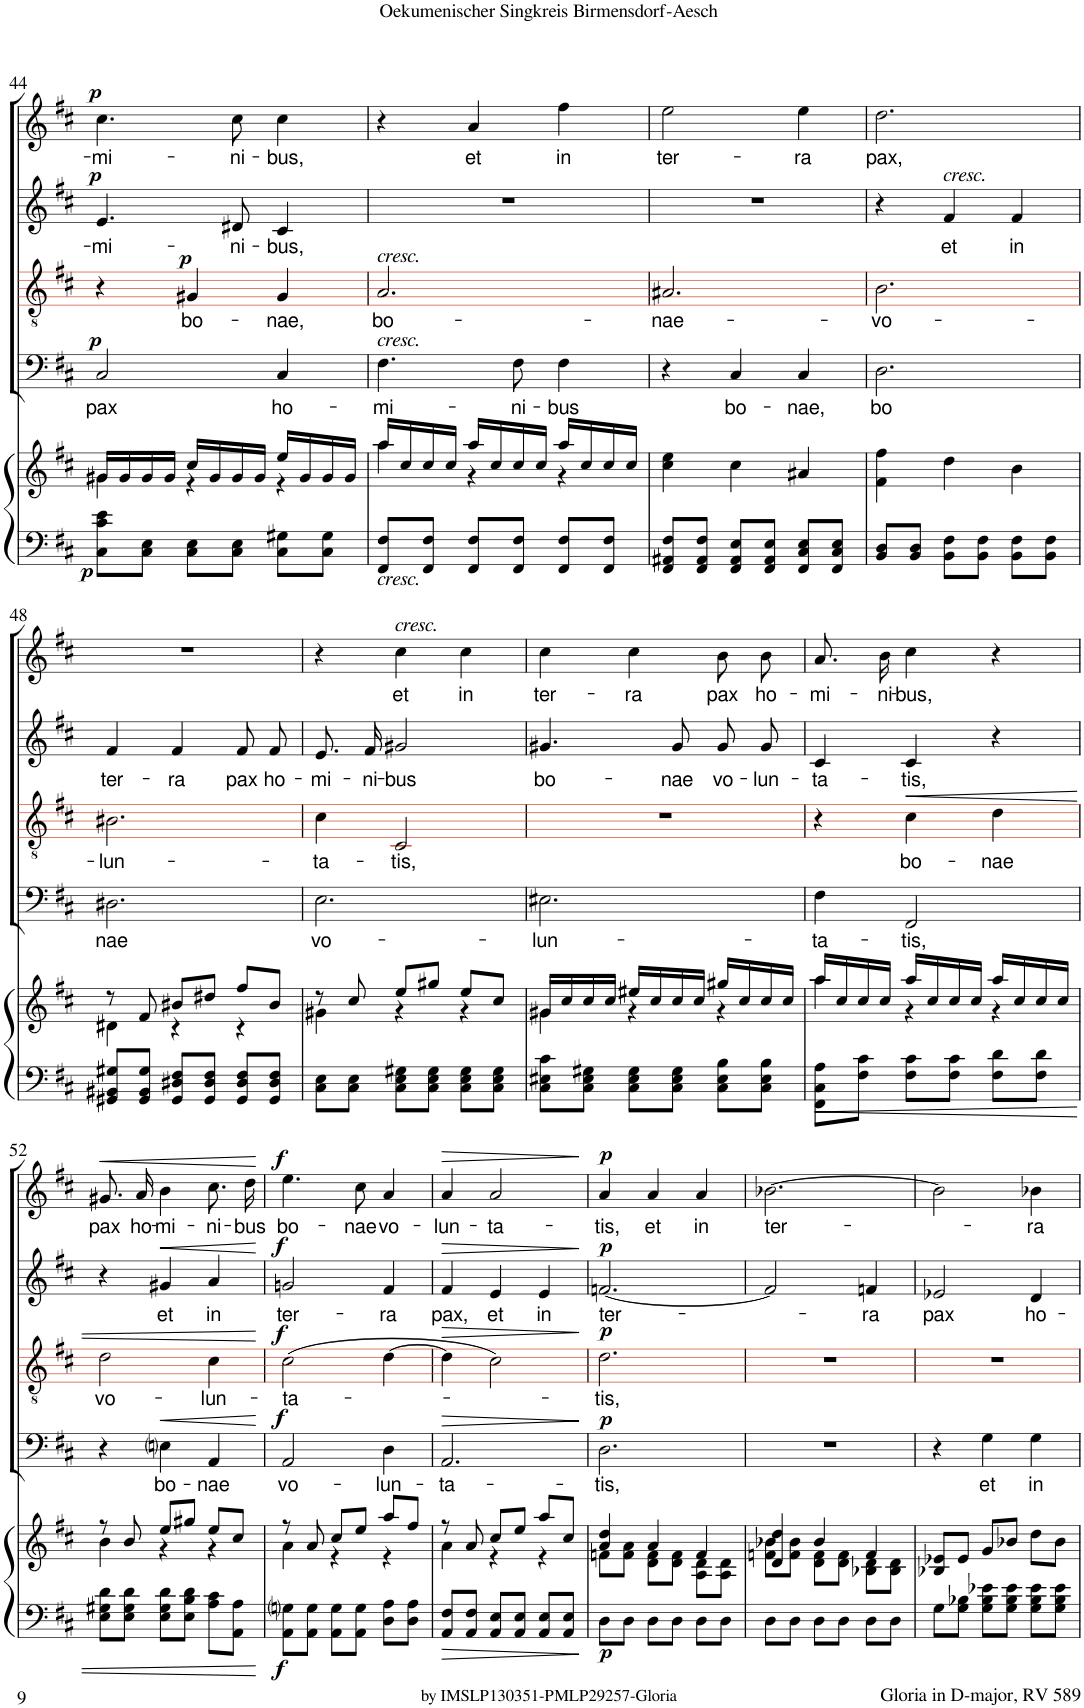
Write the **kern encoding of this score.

**kern	**kern	**dynam	**kern	**text	**dynam	**kern	**text	**dynam	**kern	**text	**dynam	**kern	**text	**dynam
*part5	*part5	*part5	*part4	*part4	*part4	*part3	*part3	*part3	*part2	*part2	*part2	*part1	*part1	*part1
*staff6	*staff5	*staff5/6	*staff4	*staff4	*staff4	*staff3	*staff3	*staff3	*staff2	*staff2	*staff2	*staff1	*staff1	*staff1
*I"Accomp.	*	*	*I"Basso	*	*	*I"Tenore	*	*	*I"Alto	*	*	*I"Soprano	*	*
!!LO:PB:g=z
*clefF4	*clefG2	*	*clefF4	*	*	*clefGv2	*	*	*clefG2	*	*	*clefG2	*	*
*k[f#c#]	*k[f#c#]	*	*k[f#c#]	*	*	*k[f#c#]	*	*	*k[f#c#]	*	*	*k[f#c#]	*	*
*M3/4	*M3/4	*	*M3/4	*	*	*M3/4	*	*	*M3/4	*	*	*M3/4	*	*
=44	=44	=44	=44	=44	=44	=44	=44	=44	=44	=44	=44	=44	=44	=44
*	*^	*	*	*	*	*	*	*	*	*	*	*	*	*
!	!	!	!LO:DY:b=2	!	!LO:LY:b	!LO:DY:a	!	!	!	!	!LO:LY:b	!LO:DY:a	!	!LO:LY:b	!LO:DY:a
8C#\ 8c#\ 8e\L	16g#X/LL	4g#\	p	2C#/	pax	p	4r	.	.	4.e/	-mi-	p	4.cc#\	-mi-	p
.	16g#/	.	.	.	.	.	.	.	.	.	.	.	.	.	.
8C#\ 8E\J	16g#/	.	.	.	.	.	.	.	.	.	.	.	.	.	.
.	16g#/JJ	.	.	.	.	.	.	.	.	.	.	.	.	.	.
!	!	!	!	!	!	!	!	!LO:LY:b	!LO:DY:a	!	!	!	!	!	!
8C#\ 8E\L	16cc#/LL	4r	.	.	.	.	4G#X/	bo-	p	.	.	.	.	.	.
.	16g#/	.	.	.	.	.	.	.	.	.	.	.	.	.	.
!	!	!	!	!	!	!	!	!	!	!	!LO:LY:b	!	!	!LO:LY:b	!
8C#\ 8E\J	16g#/	.	.	.	.	.	.	.	.	8d#X/	-ni-	.	8cc#\	-ni-	.
.	16g#/JJ	.	.	.	.	.	.	.	.	.	.	.	.	.	.
!	!	!	!	!	!LO:LY:b	!	!	!LO:LY:b	!	!	!LO:LY:b	!	!	!LO:LY:b	!
8C#\ 8G#X\L	16ee/LL	4r	.	4C#/	ho-	.	4G#/	-nae,	.	4c#/	-bus,	.	4cc#\	-bus,	.
.	16g#/	.	.	.	.	.	.	.	.	.	.	.	.	.	.
8C#\ 8G#\J	16g#/	.	.	.	.	.	.	.	.	.	.	.	.	.	.
.	16g#/JJ	.	.	.	.	.	.	.	.	.	.	.	.	.	.
=45	=45	=45	=45	=45	=45	=45	=45	=45	=45	=45	=45	=45	=45	=45	=45
!	!	!	!	!	!	!	!LO:TX:a:i:t=cresc.	!	!	!	!	!	!	!	!
!	!	!	!	!LO:TX:a:i:t=cresc.	!	!	!	!	!	!	!	!	!	!	!
!LO:TX:b:i:t=cresc.	!	!	!	!	!	!	!	!	!	!	!	!	!	!	!
!	!	!	!	!	!LO:LY:b	!	!	!LO:LY:b	!	!	!	!	!	!	!
8FF#/ 8F#/L	16aa/LL	4aa\	.	4.F#\	-mi-	.	2.A/	bo-	.	2.r	.	.	4r	.	.
.	16cc#/	.	.	.	.	.	.	.	.	.	.	.	.	.	.
8FF#/ 8F#/J	16cc#/	.	.	.	.	.	.	.	.	.	.	.	.	.	.
.	16cc#/JJ	.	.	.	.	.	.	.	.	.	.	.	.	.	.
!	!	!	!	!	!	!	!	!	!	!	!	!	!	!LO:LY:b	!
8FF#/ 8F#/L	16aa/LL	4r	.	.	.	.	.	.	.	.	.	.	4a/	et	.
.	16cc#/	.	.	.	.	.	.	.	.	.	.	.	.	.	.
!	!	!	!	!	!LO:LY:b	!	!	!	!	!	!	!	!	!	!
8FF#/ 8F#/J	16cc#/	.	.	8F#\	-ni-	.	.	.	.	.	.	.	.	.	.
.	16cc#/JJ	.	.	.	.	.	.	.	.	.	.	.	.	.	.
!	!	!	!	!	!LO:LY:b	!	!	!	!	!	!	!	!	!LO:LY:b	!
8FF#/ 8F#/L	16aa/LL	4r	.	4F#\	-bus	.	.	.	.	.	.	.	4ff#\	in	.
.	16cc#/	.	.	.	.	.	.	.	.	.	.	.	.	.	.
8FF#/ 8F#/J	16cc#/	.	.	.	.	.	.	.	.	.	.	.	.	.	.
.	16cc#/JJ	.	.	.	.	.	.	.	.	.	.	.	.	.	.
*	*v	*v	*	*	*	*	*	*	*	*	*	*	*	*	*
=46	=46	=46	=46	=46	=46	=46	=46	=46	=46	=46	=46	=46	=46	=46
!	!	!	!	!	!	!	!LO:LY:b	!	!	!	!	!	!LO:LY:b	!
8FF#/ 8AA#X/ 8F#/L	4cc#\ 4ee\	.	4r	.	.	2.A#X/	-nae-	.	2.r	.	.	2ee\	ter-	.
8FF#/ 8AA#/ 8F#/J	.	.	.	.	.	.	.	.	.	.	.	.	.	.
!	!	!	!	!LO:LY:b	!	!	!	!	!	!	!	!	!	!
8FF#/ 8AA#/ 8E/L	4cc#\	.	4C#/	bo-	.	.	.	.	.	.	.	.	.	.
8FF#/ 8AA#/ 8E/J	.	.	.	.	.	.	.	.	.	.	.	.	.	.
!	!	!	!	!LO:LY:b	!	!	!	!	!	!	!	!	!LO:LY:b	!
8FF#/ 8C#/ 8E/L	4a#X/	.	4C#/	-nae,	.	.	.	.	.	.	.	4ee\	-ra	.
8FF#/ 8C#/ 8E/J	.	.	.	.	.	.	.	.	.	.	.	.	.	.
=47	=47	=47	=47	=47	=47	=47	=47	=47	=47	=47	=47	=47	=47	=47
!	!	!	!	!LO:LY:b	!	!	!LO:LY:b	!	!	!	!	!	!LO:LY:b	!
8BB/ 8D/L	4f#\ 4ff#\	.	2.D\	bo	.	2.B\	-vo-	.	4r	.	.	2.dd\	pax,	.
8BB/ 8D/J	.	.	.	.	.	.	.	.	.	.	.	.	.	.
!	!	!	!	!	!	!	!	!	!LO:TX:a:i:t=cresc.	!	!	!	!	!
!	!	!	!	!	!	!	!	!	!	!LO:LY:b	!	!	!	!
8BB\ 8F#\L	4dd\	.	.	.	.	.	.	.	4f#/	et	.	.	.	.
8BB\ 8F#\J	.	.	.	.	.	.	.	.	.	.	.	.	.	.
!	!	!	!	!	!	!	!	!	!	!LO:LY:b	!	!	!	!
8BB\ 8F#\L	4b\	.	.	.	.	.	.	.	4f#/	in	.	.	.	.
8BB\ 8F#\J	.	.	.	.	.	.	.	.	.	.	.	.	.	.
!!LO:LB:g=z
=48	=48	=48	=48	=48	=48	=48	=48	=48	=48	=48	=48	=48	=48	=48
*	*^	*	*	*	*	*	*	*	*	*	*	*	*	*
!	!	!	!	!	!LO:LY:b	!	!	!LO:LY:b	!	!	!LO:LY:b	!	!	!	!
8GG#X/ 8BB#X/ 8G#X/L	8r	4d#X\	.	2.D#X\	nae	.	2.B#X\	-lun-	.	4f#/	ter-	.	2.r	.	.
8GG#/ 8BB#/ 8G#/J	8f#/	.	.	.	.	.	.	.	.	.	.	.	.	.	.
!	!	!	!	!	!	!	!	!	!	!	!LO:LY:b	!	!	!	!
8GG#/ 8D#X/ 8F#/L	8b#X/L	4r	.	.	.	.	.	.	.	4f#/	-ra	.	.	.	.
8GG#/ 8D#/ 8F#/J	8dd#X/J	.	.	.	.	.	.	.	.	.	.	.	.	.	.
!	!	!	!	!	!	!	!	!	!	!	!LO:LY:b	!	!	!	!
8GG#/ 8D#/ 8F#/L	8ff#/L	4r	.	.	.	.	.	.	.	8f#/L	pax	.	.	.	.
!	!	!	!	!	!	!	!	!	!	!	!LO:LY:b	!	!	!	!
8GG#/ 8D#/ 8F#/J	8b#/J	.	.	.	.	.	.	.	.	8f#/J	ho-	.	.	.	.
=49	=49	=49	=49	=49	=49	=49	=49	=49	=49	=49	=49	=49	=49	=49	=49
!	!	!	!	!	!LO:LY:b	!	!	!LO:LY:b	!	!	!LO:LY:b	!	!	!	!
8C#\ 8E\L	8r	4g#X\	.	2.E\	vo-	.	4c#\	-ta-	.	8.e/L	-mi-	.	4r	.	.
8C#\ 8E\J	8cc#/	.	.	.	.	.	.	.	.	.	.	.	.	.	.
!	!	!	!	!	!	!	!	!	!	!	!LO:LY:b	!	!	!	!
.	.	.	.	.	.	.	.	.	.	16f#/Jk	-ni-	.	.	.	.
!	!	!	!	!	!	!	!	!	!	!	!	!	!LO:TX:a:i:t=cresc.	!	!
!	!	!	!	!	!	!	!	!LO:LY:b	!	!	!LO:LY:b	!	!	!LO:LY:b	!
8C#\ 8E\ 8G#X\L	8ee/L	4r	.	.	.	.	2C#/	-tis,	.	2g#X/	-bus	.	4cc#\	et	.
8C#\ 8E\ 8G#\J	8gg#X/J	.	.	.	.	.	.	.	.	.	.	.	.	.	.
!	!	!	!	!	!	!	!	!	!	!	!	!	!	!LO:LY:b	!
8C#\ 8E\ 8G#\L	8ee/L	4r	.	.	.	.	.	.	.	.	.	.	4cc#\	in	.
8C#\ 8E\ 8G#\J	8cc#/J	.	.	.	.	.	.	.	.	.	.	.	.	.	.
=50	=50	=50	=50	=50	=50	=50	=50	=50	=50	=50	=50	=50	=50	=50	=50
!	!	!	!	!	!LO:LY:b	!	!	!	!	!	!LO:LY:b	!	!	!LO:LY:b	!
8C#\ 8E#X\ 8c#\L	16g#X/LL	4g#\	.	2.E#X\	-lun-	.	2.r	.	.	4.g#X/	bo-	.	4cc#\	ter-	.
.	16cc#/	.	.	.	.	.	.	.	.	.	.	.	.	.	.
8C#\ 8E#\ 8G#X\J	16cc#/	.	.	.	.	.	.	.	.	.	.	.	.	.	.
.	16cc#/JJ	.	.	.	.	.	.	.	.	.	.	.	.	.	.
!	!	!	!	!	!	!	!	!	!	!	!	!	!	!LO:LY:b	!
8C#\ 8E#\ 8G#\L	16ee#X/LL	4r	.	.	.	.	.	.	.	.	.	.	4cc#\	-ra	.
.	16cc#/	.	.	.	.	.	.	.	.	.	.	.	.	.	.
!	!	!	!	!	!	!	!	!	!	!	!LO:LY:b	!	!	!	!
8C#\ 8E#\ 8G#\J	16cc#/	.	.	.	.	.	.	.	.	8g#/	-nae	.	.	.	.
.	16cc#/JJ	.	.	.	.	.	.	.	.	.	.	.	.	.	.
!	!	!	!	!	!	!	!	!	!	!	!LO:LY:b	!	!	!LO:LY:b	!
8C#\ 8E#\ 8B\L	16gg#X/LL	4r	.	.	.	.	.	.	.	8g#/L	vo-	.	8b\L	pax	.
.	16cc#/	.	.	.	.	.	.	.	.	.	.	.	.	.	.
!	!	!	!	!	!	!	!	!	!	!	!LO:LY:b	!	!	!LO:LY:b	!
8C#\ 8E#\ 8B\J	16cc#/	.	.	.	.	.	.	.	.	8g#/J	-lun-	.	8b\J	ho-	.
.	16cc#/JJ	.	.	.	.	.	.	.	.	.	.	.	.	.	.
=51	=51	=51	=51	=51	=51	=51	=51	=51	=51	=51	=51	=51	=51	=51	=51
!	!	!	!	!	!LO:LY:b	!	!	!	!	!	!LO:LY:b	!	!	!LO:LY:b	!
8FF#\ 8C#\ 8A\L	16aa/LL	4aa\	.	4F#\	-ta-	.	4r	.	.	4c#/	-ta-	.	8.a/L	mi-	.
.	16cc#/	.	.	.	.	.	.	.	.	.	.	.	.	.	.
8F#\ 8c#\J	16cc#/	.	.	.	.	.	.	.	.	.	.	.	.	.	.
!	!	!	!	!	!	!	!	!	!	!	!	!	!	!LO:LY:b	!
.	16cc#/JJ	.	.	.	.	.	.	.	.	.	.	.	16b/Jk	-ni-	.
!	!	!	!	!	!LO:LY:b	!	!	!LO:LY:b	!LO:HP:b	!	!LO:LY:b	!	!	!LO:LY:b	!
8F#\ 8c#\L	16aa/LL	4r	.	2FF#/	-tis,	.	4c#\	bo-	<	4c#/	-tis,	.	4cc#\	-bus,	.
.	16cc#/	.	.	.	.	.	.	.	.	.	.	.	.	.	.
8F#\ 8c#\J	16cc#/	.	.	.	.	.	.	.	.	.	.	.	.	.	.
.	16cc#/JJ	.	.	.	.	.	.	.	.	.	.	.	.	.	.
!	!	!	!	!	!	!	!	!LO:LY:b	!	!	!	!	!	!	!
8F#\ 8d\L	16aa/LL	4r	.	.	.	.	4d\	-nae	.	4r	.	.	4r	.	.
.	16cc#/	.	.	.	.	.	.	.	.	.	.	.	.	.	.
8F#\ 8d\J	16cc#/	.	.	.	.	.	.	.	.	.	.	.	.	.	.
.	16cc#/JJ	.	.	.	.	.	.	.	.	.	.	.	.	.	.
!!LO:LB:g=z
=52	=52	=52	=52	=52	=52	=52	=52	=52	=52	=52	=52	=52	=52	=52	=52
!	!	!	!	!	!	!	!	!LO:LY:b	!	!	!	!	!	!LO:LY:b	!LO:HP:b
8E\ 8G#X\ 8d\L	8r	4b\	.	4r	.	.	2d\	vo-	.	4r	.	.	8.g#X/L	pax	<
8E\ 8G#\ 8d\J	8b/	.	.	.	.	.	.	.	.	.	.	.	.	.	.
!	!	!	!	!	!	!	!	!	!	!	!	!	!	!LO:LY:b	!
.	.	.	.	.	.	.	.	.	.	.	.	.	16a/Jk	ho-	.
!	!	!	!	!	!LO:LY:b	!LO:HP:b	!	!	!	!	!LO:LY:b	!LO:HP:b	!	!LO:LY:b	!
8E\ 8G#\ 8d\L	8ee/L	4r	.	4Eni\	bo-	<	.	.	.	4g#X/	et	<	4b\	-mi-	.
8E\ 8B\ 8d\J	8gg#X/J	.	.	.	.	.	.	.	.	.	.	.	.	.	.
!	!	!	!	!	!LO:LY:b	!	!	!LO:LY:b	!	!	!LO:LY:b	!	!	!LO:LY:b	!
8A\ 8c#\L	8ee/L	4r	.	4AA/	-nae	.	4c#\	-lun-	.	4a/	in	.	8.cc#\L	-ni-	.
8AA\ 8A\J	8cc#/J	.	.	.	.	.	.	.	.	.	.	.	.	.	.
!	!	!	!	!	!	!	!	!	!	!	!	!	!	!LO:LY:b	!
.	.	.	.	.	.	.	.	.	.	.	.	.	16dd\Jk	-bus	.
*	*v	*v	*	*	*	*	*	*	*	*	*	*	*	*	*
.	.	.	.	.	[	.	.	[	.	.	[	.	.	[
=53	=53	=53	=53	=53	=53	=53	=53	=53	=53	=53	=53	=53	=53	=53
*	*^	*	*	*	*	*	*	*	*	*	*	*	*	*
!	!	!	!LO:DY:b=2	!	!LO:LY:b	!LO:DY:a	!	!LO:LY:b	!LO:DY:a	!	!LO:LY:b	!LO:DY:a	!	!LO:LY:b	!LO:DY:a
8AA\ 8Gni\L	8r	4a\	f	2AA/	vo-	f	(2c#\	-ta-	f	2gn/	ter-	f	4.ee\	bo-	f
8AA\ 8G\J	8a/	.	.	.	.	.	.	.	.	.	.	.	.	.	.
8AA\ 8G\L	8cc#/L	4r	.	.	.	.	.	.	.	.	.	.	.	.	.
!	!	!	!	!	!	!	!	!	!	!	!	!	!	!LO:LY:b	!
8AA\ 8G\J	8ee/J	.	.	.	.	.	.	.	.	.	.	.	8cc#\	-nae	.
!	!	!	!	!	!LO:LY:b	!	!	!	!	!	!LO:LY:b	!	!	!LO:LY:b	!
8D\ 8A\L	8aa/L	4r	.	4D\	-lun-	.	[4d\	.	.	4f#/	-ra	.	4a/	vo-	.
8D\ 8A\J	8ff#/J	.	.	.	.	.	.	.	.	.	.	.	.	.	.
=54	=54	=54	=54	=54	=54	=54	=54	=54	=54	=54	=54	=54	=54	=54	=54
!	!	!	!	!	!LO:LY:b	!LO:HP:b	!	!	!LO:HP:b	!	!LO:LY:b	!LO:HP:b	!	!LO:LY:b	!LO:HP:b
8AA/ 8F#/L	8r	4a\	.	2.AA/	-ta-	>	4d\]	.	>	4f#/	pax,	>	4a/	-lun-	>
8AA/ 8F#/J	8a/	.	.	.	.	.	.	.	.	.	.	.	.	.	.
!	!	!	!	!	!	!	!	!	!	!	!LO:LY:b	!	!	!LO:LY:b	!
8AA/ 8E/L	8cc#/L	4r	.	.	.	.	2c#\)	.	.	4e/	et	.	2a/	-ta-	.
8AA/ 8E/J	8ee/J	.	.	.	.	.	.	.	.	.	.	.	.	.	.
!	!	!	!	!	!	!	!	!	!	!	!LO:LY:b	!	!	!	!
8AA/ 8E/L	8aa/L	4r	.	.	.	.	.	.	.	4e/	in	.	.	.	.
8AA/ 8E/J	8cc#/J	.	.	.	.	.	.	.	.	.	.	.	.	.	.
*	*v	*v	*	*	*	*	*	*	*	*	*	*	*	*	*
.	.	.	.	.	]	.	.	]	.	.	]	.	.	]
=55	=55	=55	=55	=55	=55	=55	=55	=55	=55	=55	=55	=55	=55	=55
*	*^	*	*	*	*	*	*	*	*	*	*	*	*	*
!	!	!	!LO:DY:b=2	!	!LO:LY:b	!LO:DY:a	!	!LO:LY:b	!LO:DY:a	!	!LO:LY:b	!LO:DY:a	!	!LO:LY:b	!LO:DY:a
8D\L	4a/ 4dd/	8fn\L	p	2.D\	-tis,	p	2.d\	-tis,	p	[2.fn/	ter-	p	4a/	-tis,	p
8D\J	.	8f\ 8a\J	.	.	.	.	.	.	.	.	.	.	.	.	.
!	!	!	!	!	!	!	!	!	!	!	!	!	!	!LO:LY:b	!
8D\L	4a/	8d\ 8f\L	.	.	.	.	.	.	.	.	.	.	4a/	et	.
8D\J	.	8d\ 8f\J	.	.	.	.	.	.	.	.	.	.	.	.	.
!	!	!	!	!	!	!	!	!	!	!	!	!	!	!LO:LY:b	!
8D\L	4f/	8A\ 8d\L	.	.	.	.	.	.	.	.	.	.	4a/	in	.
8D\J	.	8A\ 8d\J	.	.	.	.	.	.	.	.	.	.	.	.	.
=56	=56	=56	=56	=56	=56	=56	=56	=56	=56	=56	=56	=56	=56	=56	=56
!	!	!	!	!	!	!	!	!	!	!	!	!	!	!LO:LY:b	!
8D\L	4d/ 4dd/	8fn\ 8b-X\L	.	2.r	.	.	2.r	.	.	2f/]	.	.	[2.b-X\	ter-	.
8D\J	.	8f\ 8b-\J	.	.	.	.	.	.	.	.	.	.	.	.	.
8D\L	4b-/	8d\ 8f\L	.	.	.	.	.	.	.	.	.	.	.	.	.
8D\J	.	8d\ 8f\J	.	.	.	.	.	.	.	.	.	.	.	.	.
!	!	!	!	!	!	!	!	!	!	!	!LO:LY:b	!	!	!	!
8D\L	4f/	8B-X\ 8d\L	.	.	.	.	.	.	.	4fn/	-ra	.	.	.	.
8D\J	.	8B-\ 8d\J	.	.	.	.	.	.	.	.	.	.	.	.	.
=57	=57	=57	=57	=57	=57	=57	=57	=57	=57	=57	=57	=57	=57	=57	=57
!	!	!	!	!	!	!	!	!	!	!	!LO:LY:b	!	!	!	!
*	*v	*v	*	*	*	*	*	*	*	*	*	*	*	*	*
8G\L	8B-X/ 8e-X/L	.	4r	.	.	2.r	.	.	2e-X/	pax	.	2b-\]	.	.
8G\ 8B-X\J	8e-/J	.	.	.	.	.	.	.	.	.	.	.	.	.
!	!	!	!	!LO:LY:b	!	!	!	!	!	!	!	!	!	!
8G\ 8B-\ 8e-X\L	8g/L	.	4G\	et	.	.	.	.	.	.	.	.	.	.
8G\ 8B-\ 8e-\J	8b-X/J	.	.	.	.	.	.	.	.	.	.	.	.	.
!	!	!	!	!LO:LY:b	!	!	!	!	!	!LO:LY:b	!	!	!LO:LY:b	!
8G\ 8B-\ 8e-\L	8dd\L	.	4G\	in	.	.	.	.	4d/	ho-	.	4b-X\	-ra	.
8G\ 8B-\ 8e-\J	8b-\J	.	.	.	.	.	.	.	.	.	.	.	.	.
=	=	=	=	=	=	=	=	=	=	=	=	=	=	=
*-	*-	*-	*-	*-	*-	*-	*-	*-	*-	*-	*-	*-	*-	*-
